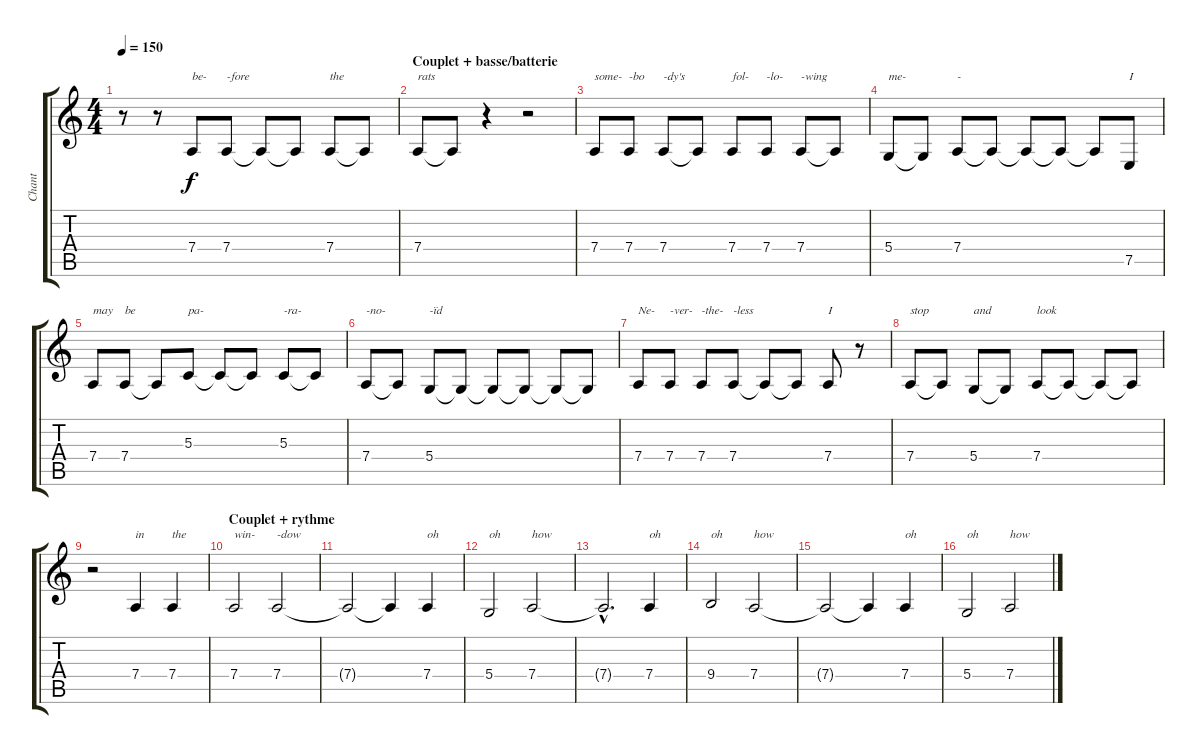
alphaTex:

\track ("Chant" "Chant") {instrument lead3calliope}
\staff {score tabs}
\tuning (E4 B3 G3 D3 A2 E2) {hide}
\ts (4 4)
\tempo 150
\clef g2
\ks c
r.8{dy f} r.8 7.4.8{txt "be-"} 7.4.8{txt "-fore"} 7.4{t}.8 7.4{t}.8 7.4.8{txt "the"} 7.4{t}.8 |
\section ("" "Couplet + basse/batterie")
7.4.8{txt "rats"} 7.4{t}.8 r.4 r.2 |
7.4.8{txt "some-"} 7.4.8{txt "-bo"} 7.4.8{txt "-dy's"} 7.4{t}.8 7.4.8{txt "fol-"} 7.4.8{txt "-lo-"} 7.4.8{txt "-wing"} 7.4{t}.8 |
5.4.8{txt "me-"} 5.4{t}.8 7.4.8{txt "-"} 7.4{t}.8 7.4{t}.8 7.4{t}.8 7.4{t}.8 7.5.8{txt "I"} |
7.4.8{txt "may"} 7.4.8{txt "be"} 7.4{t}.8 5.3.8{txt "pa-"} 5.3{t}.8 5.3{t}.8 5.3.8{txt "-ra-"} 5.3{t}.8 |
7.4.8{txt "-no-"} 7.4{t}.8 5.4.8{txt "-ïd"} 5.4{t}.8 5.4{t}.8 5.4{t}.8 5.4{t}.8 5.4{t}.8 |
7.4.8{txt "Ne-"} 7.4.8{txt "-ver-"} 7.4.8{txt "-the-"} 7.4.8{txt "-less"} 7.4{t}.8 7.4{t}.8 7.4.8{txt "I"} r.8 |
7.4.8{txt "stop"} 7.4{t}.8 5.4.8{txt "and"} 5.4{t}.8 7.4.8{txt "look"} 7.4{t}.8 7.4{t}.8 7.4{t}.8 |
r.2 7.4.4{txt "in"} 7.4.4{txt "the"} |
\section ("" "Couplet + rythme")
7.4.2{txt "win-"} 7.4.2{txt "-dow"} |
7.4{t}.2 7.4{t}.4 7.4.4{txt "oh"} |
5.4.2{txt "oh"} 7.4.2{txt "how"} |
7.4{hac t}.2{d} 7.4.4{txt "oh"} |
9.4.2{txt "oh"} 7.4.2{txt "how"} |
7.4{t}.2 7.4{t}.4 7.4.4{txt "oh"} |
5.4.2{txt "oh"} 7.4.2{txt "how"}
